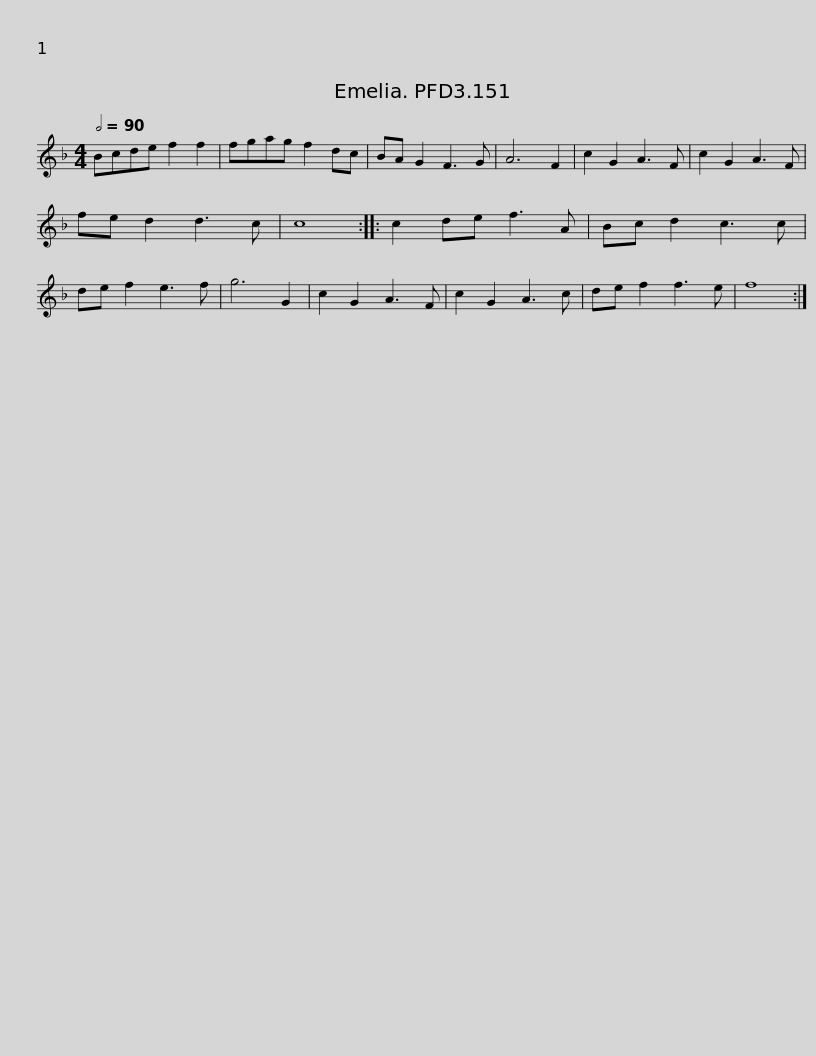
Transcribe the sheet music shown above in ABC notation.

X:1
L:1/8
Q:1/2=90
M:4/4
I:linebreak $
K:F
V:1 treble
V:1
 Bcde f2 f2 | fgag f2 dc | BA G2 F3 G | A6 F2 | c2 G2 A3 F | %5
 c2 G2 A3 F | fe d2 d3 c | c8 ::$ c2 de f3 A | Bc d2 c3 c | %10
 de f2 e3 f | g6 G2 | c2 G2 A3 F | c2 G2 A3 c | de f2 f3 e | %15
 f8 :| %16
